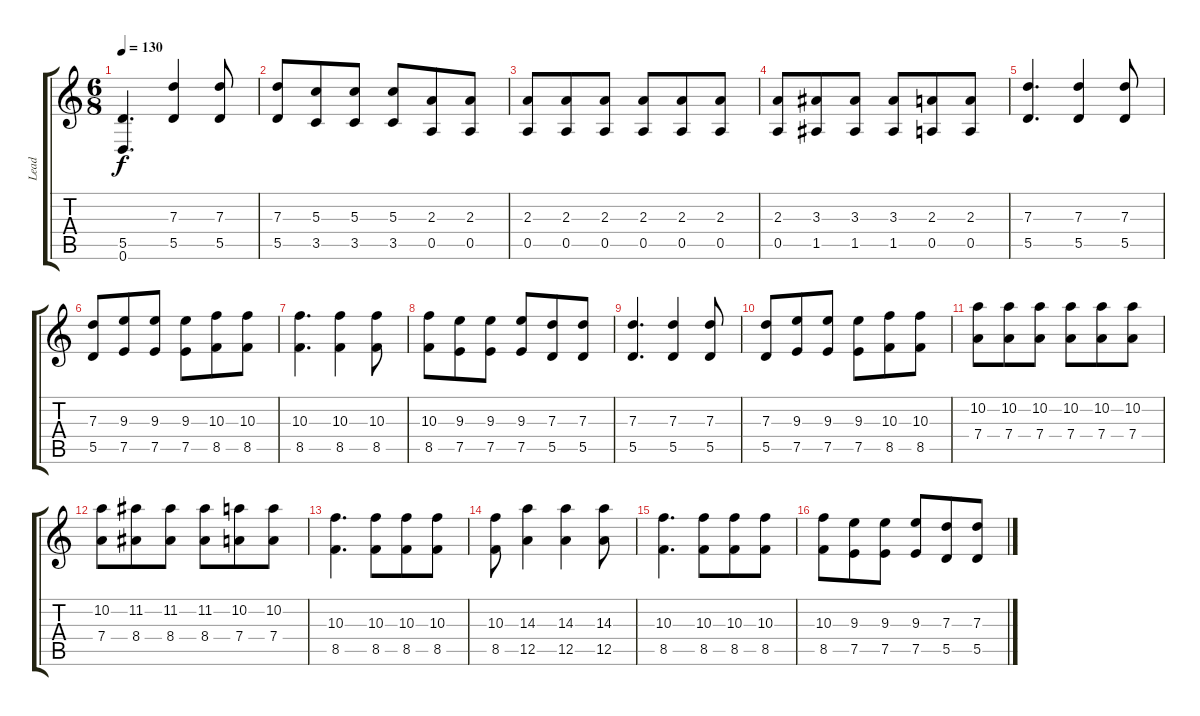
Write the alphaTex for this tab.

\track ("Lead" "Lead") {instrument overdrivenguitar}
\staff {score tabs}
\tuning (E4 B3 G3 D3 A2 D2) {hide}
\ts (6 8)
\tempo 130
\clef g2
\ks c
(5.5 0.6).4{d dy f} (7.3 5.5).4 (7.3 5.5).8 |
(7.3 5.5).8 (5.3 3.5).8 (5.3 3.5).8 (5.3 3.5).8 (2.3 0.5).8 (2.3 0.5).8 |
(2.3 0.5).8 (2.3 0.5).8 (2.3 0.5).8 (2.3 0.5).8 (2.3 0.5).8 (2.3 0.5).8 |
(2.3 0.5).8 (3.3 1.5).8 (3.3 1.5).8 (3.3 1.5).8 (2.3 0.5).8 (2.3 0.5).8 |
(7.3 5.5).4{d} (7.3 5.5).4 (7.3 5.5).8 |
(7.3 5.5).8 (9.3 7.5).8 (9.3 7.5).8 (9.3 7.5).8 (10.3 8.5).8 (10.3 8.5).8 |
(10.3 8.5).4{d} (10.3 8.5).4 (10.3 8.5).8 |
(10.3 8.5).8 (9.3 7.5).8 (9.3 7.5).8 (9.3 7.5).8 (7.3 5.5).8 (7.3 5.5).8 |
(7.3 5.5).4{d} (7.3 5.5).4 (7.3 5.5).8 |
(7.3 5.5).8 (9.3 7.5).8 (9.3 7.5).8 (9.3 7.5).8 (10.3 8.5).8 (10.3 8.5).8 |
(10.2 7.4).8 (10.2 7.4).8 (10.2 7.4).8 (10.2 7.4).8 (10.2 7.4).8 (10.2 7.4).8 |
(10.2 7.4).8 (11.2 8.4).8 (11.2 8.4).8 (11.2 8.4).8 (10.2 7.4).8 (10.2 7.4).8 |
(10.3 8.5).4{d} (10.3 8.5).8 (10.3 8.5).8 (10.3 8.5).8 |
(10.3 8.5).8 (14.3 12.5).4 (14.3 12.5).4 (14.3 12.5).8 |
(10.3 8.5).4{d} (10.3 8.5).8 (10.3 8.5).8 (10.3 8.5).8 |
(10.3 8.5).8 (9.3 7.5).8 (9.3 7.5).8 (9.3 7.5).8 (7.3 5.5).8 (7.3 5.5).8
